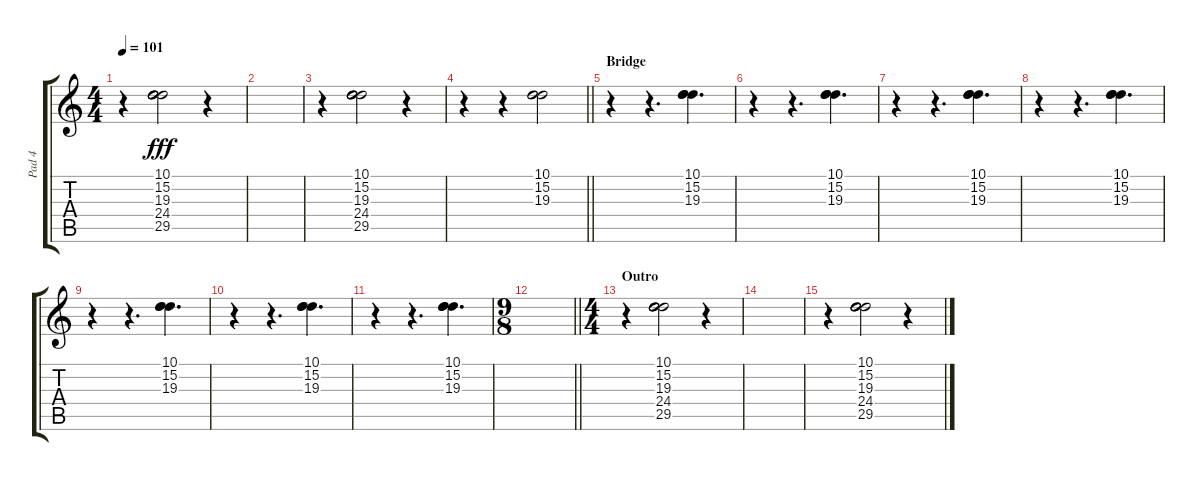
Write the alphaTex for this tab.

\track ("Pad 4" "Pad 4") {instrument stringensemble1}
\staff {score tabs}
\tuning (E4 B3 G3 D3 A2 D2) {hide}
\ts (4 4)
\tempo 101
\clef g2
\ks c
r.4{dy fff volume 0} (10.1 15.2 19.3 24.4 29.5).2{volume 16} r.4 |
|
r.4{volume 0} (10.1 15.2 19.3 24.4 29.5).2{volume 16} r.4 |
\barLineRight lightlight
r.4 r.4{volume 0} (10.1 15.2 19.3).2{volume 16} |
\section ("" "Bridge")
r.4 r.4{d volume 0} (10.1 15.2 19.3).4{d volume 16} |
r.4 r.4{d volume 0} (10.1 15.2 19.3).4{d volume 16} |
r.4 r.4{d volume 0} (10.1 15.2 19.3).4{d volume 16} |
r.4 r.4{d volume 0} (10.1 15.2 19.3).4{d volume 16} |
r.4 r.4{d volume 0} (10.1 15.2 19.3).4{d volume 16} |
r.4 r.4{d volume 0} (10.1 15.2 19.3).4{d volume 16} |
r.4 r.4{d volume 0} (10.1 15.2 19.3).4{d volume 16} |
\ts (9 8)
\barLineRight lightlight
|
\ts (4 4)
\section ("" "Outro")
r.4{volume 0} (10.1 15.2 19.3 24.4 29.5).2{volume 16} r.4 |
|
r.4{volume 0} (10.1 15.2 19.3 24.4 29.5).2{volume 16} r.4
